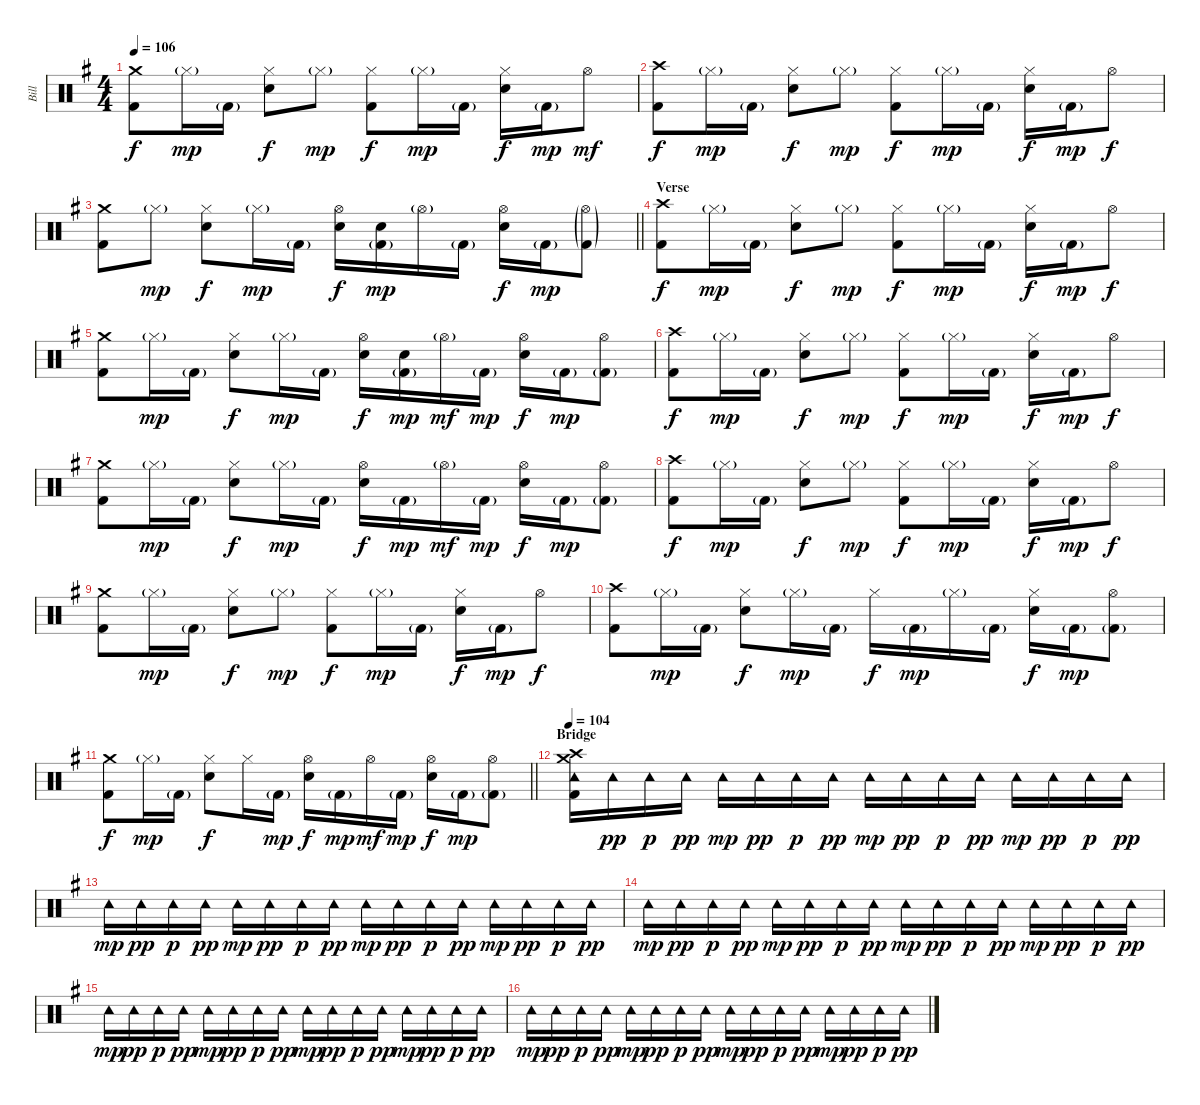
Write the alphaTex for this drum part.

\track ("Bill" "Bill") {instrument percussion}
\staff {score}
\articulation defaults
\ts (4 4)
\tempo 106
\clef neutral
\ks eminor
("Crash medium (hit)" "Kick (hit) 2").8{dy f} "Hi-Hat (closed)"{g}.16{dy mp} "Kick (hit) 2"{g}.16 ("Hi-Hat (closed)" "Electric Snare (hit)").8{dy f} "Hi-Hat (closed)"{g}.8{dy mp} ("Hi-Hat (closed)" "Kick (hit) 2").8{dy f} "Hi-Hat (closed)"{g}.16{dy mp} "Kick (hit) 2"{g}.16 ("Hi-Hat (closed)" "Electric Snare (hit)").16{dy f} "Kick (hit) 2"{g}.16{dy mp} "Hi-Hat (open)".8{dy mf} |
("Crash high (hit)" "Kick (hit) 2").8{dy f} "Hi-Hat (closed)"{g}.16{dy mp} "Kick (hit) 2"{g}.16 ("Hi-Hat (closed)" "Electric Snare (hit)").8{dy f} "Hi-Hat (closed)"{g}.8{dy mp} ("Hi-Hat (closed)" "Kick (hit) 2").8{dy f} "Hi-Hat (closed)"{g}.16{dy mp} "Kick (hit) 2"{g}.16 ("Hi-Hat (closed)" "Electric Snare (hit)").16{dy f} "Kick (hit) 2"{g}.16{dy mp} "Hi-Hat (open)".8{dy f} |
\barLineRight lightlight
("Crash medium (hit)" "Kick (hit) 2").8 "Hi-Hat (closed)"{g}.8{dy mp} ("Hi-Hat (closed)" "Electric Snare (hit)").8{dy f} "Hi-Hat (closed)"{g}.16{dy mp} "Kick (hit) 2"{g}.16 ("Hi-Hat (open)" "Electric Snare (hit)").16{dy f} ("Electric Snare (hit)" "Kick (hit) 2"{g}).16{dy mp} "Hi-Hat (open)"{g}.16 "Kick (hit) 2"{g}.16 ("Hi-Hat (open)" "Electric Snare (hit)").16{dy f} "Kick (hit) 2"{g}.16{dy mp} ("Hi-Hat (open)"{g} "Kick (hit) 2"{g}).8 |
\section ("" "Verse")
("Crash high (hit)" "Kick (hit) 2").8{dy f} "Hi-Hat (closed)"{g}.16{dy mp} "Kick (hit) 2"{g}.16 ("Hi-Hat (closed)" "Electric Snare (hit)").8{dy f} "Hi-Hat (closed)"{g}.8{dy mp} ("Hi-Hat (closed)" "Kick (hit) 2").8{dy f} "Hi-Hat (closed)"{g}.16{dy mp} "Kick (hit) 2"{g}.16 ("Hi-Hat (closed)" "Electric Snare (hit)").16{dy f} "Kick (hit) 2"{g}.16{dy mp} "Hi-Hat (open)".8{dy f} |
("Crash medium (hit)" "Kick (hit) 2").8 "Hi-Hat (closed)"{g}.16{dy mp} "Kick (hit) 2"{g}.16 ("Hi-Hat (closed)" "Electric Snare (hit)").8{dy f} "Hi-Hat (closed)"{g}.16{dy mp} "Kick (hit) 2"{g}.16 ("Hi-Hat (open)" "Electric Snare (hit)").16{dy f} ("Electric Snare (hit)" "Kick (hit) 2"{g}).16{dy mp} "Hi-Hat (open)"{g}.16{dy mf} "Kick (hit) 2"{g}.16{dy mp} ("Hi-Hat (open)" "Electric Snare (hit)").16{dy f} "Kick (hit) 2"{g}.16{dy mp} ("Hi-Hat (open)" "Kick (hit) 2"{g}).8 |
("Crash high (hit)" "Kick (hit) 2").8{dy f} "Hi-Hat (closed)"{g}.16{dy mp} "Kick (hit) 2"{g}.16 ("Hi-Hat (closed)" "Electric Snare (hit)").8{dy f} "Hi-Hat (closed)"{g}.8{dy mp} ("Hi-Hat (closed)" "Kick (hit) 2").8{dy f} "Hi-Hat (closed)"{g}.16{dy mp} "Kick (hit) 2"{g}.16 ("Hi-Hat (closed)" "Electric Snare (hit)").16{dy f} "Kick (hit) 2"{g}.16{dy mp} "Hi-Hat (open)".8{dy f} |
("Crash medium (hit)" "Kick (hit) 2").8 "Hi-Hat (closed)"{g}.16{dy mp} "Kick (hit) 2"{g}.16 ("Hi-Hat (closed)" "Electric Snare (hit)").8{dy f} "Hi-Hat (closed)"{g}.16{dy mp} "Kick (hit) 2"{g}.16 ("Hi-Hat (open)" "Electric Snare (hit)").16{dy f} "Kick (hit) 2"{g}.16{dy mp} "Hi-Hat (open)"{g}.16{dy mf} "Kick (hit) 2"{g}.16{dy mp} ("Hi-Hat (open)" "Electric Snare (hit)").16{dy f} "Kick (hit) 2"{g}.16{dy mp} ("Hi-Hat (open)" "Kick (hit) 2"{g}).8 |
("Crash high (hit)" "Kick (hit) 2").8{dy f} "Hi-Hat (closed)"{g}.16{dy mp} "Kick (hit) 2"{g}.16 ("Hi-Hat (closed)" "Electric Snare (hit)").8{dy f} "Hi-Hat (closed)"{g}.8{dy mp} ("Hi-Hat (closed)" "Kick (hit) 2").8{dy f} "Hi-Hat (closed)"{g}.16{dy mp} "Kick (hit) 2"{g}.16 ("Hi-Hat (closed)" "Electric Snare (hit)").16{dy f} "Kick (hit) 2"{g}.16{dy mp} "Hi-Hat (open)".8{dy f} |
("Crash medium (hit)" "Kick (hit) 2").8 "Hi-Hat (closed)"{g}.16{dy mp} "Kick (hit) 2"{g}.16 ("Hi-Hat (closed)" "Electric Snare (hit)").8{dy f} "Hi-Hat (closed)"{g}.8{dy mp} ("Hi-Hat (closed)" "Kick (hit) 2").8{dy f} "Hi-Hat (closed)"{g}.16{dy mp} "Kick (hit) 2"{g}.16 ("Hi-Hat (closed)" "Electric Snare (hit)").16{dy f} "Kick (hit) 2"{g}.16{dy mp} "Hi-Hat (open)".8{dy f} |
("Crash high (hit)" "Kick (hit) 2").8 "Hi-Hat (closed)"{g}.16{dy mp} "Kick (hit) 2"{g}.16 ("Hi-Hat (closed)" "Electric Snare (hit)").8{dy f} "Hi-Hat (closed)"{g}.16{dy mp} "Kick (hit) 2"{g}.16 "Hi-Hat (closed)".16{dy f} "Kick (hit) 2"{g}.16{dy mp} "Hi-Hat (closed)"{g}.16 "Kick (hit) 2"{g}.16 ("Hi-Hat (closed)" "Electric Snare (hit)").16{dy f} "Kick (hit) 2"{g}.16{dy mp} ("Hi-Hat (open)" "Kick (hit) 2"{g}).8 |
\barLineRight lightlight
("Crash medium (hit)" "Kick (hit) 2").8{dy f} "Hi-Hat (closed)"{g}.16{dy mp} "Kick (hit) 2"{g}.16 ("Hi-Hat (closed)" "Electric Snare (hit)").8{dy f} "Hi-Hat (closed)".16 "Kick (hit) 2"{g}.16{dy mp} ("Hi-Hat (open)" "Electric Snare (hit)").16{dy f} "Kick (hit) 2"{g}.16{dy mp} "Hi-Hat (open)".16{dy mf} "Kick (hit) 2"{g}.16{dy mp} ("Hi-Hat (open)" "Electric Snare (hit)").16{dy f} "Kick (hit) 2"{g}.16{dy mp} ("Hi-Hat (open)" "Kick (hit) 2"{g}).8 |
\section ("" "Bridge")
\tempo 104
("Crash high (hit)" "Crash medium (hit)" "Tambourine (hit)" "Kick (hit) 2").16 "Tambourine (hit)".16{dy pp} "Tambourine (hit)".16{dy p} "Tambourine (hit)".16{dy pp} "Tambourine (hit)".16{dy mp} "Tambourine (hit)".16{dy pp} "Tambourine (hit)".16{dy p} "Tambourine (hit)".16{dy pp} "Tambourine (hit)".16{dy mp} "Tambourine (hit)".16{dy pp} "Tambourine (hit)".16{dy p} "Tambourine (hit)".16{dy pp} "Tambourine (hit)".16{dy mp} "Tambourine (hit)".16{dy pp} "Tambourine (hit)".16{dy p} "Tambourine (hit)".16{dy pp} |
"Tambourine (hit)".16{dy mp} "Tambourine (hit)".16{dy pp} "Tambourine (hit)".16{dy p} "Tambourine (hit)".16{dy pp} "Tambourine (hit)".16{dy mp} "Tambourine (hit)".16{dy pp} "Tambourine (hit)".16{dy p} "Tambourine (hit)".16{dy pp} "Tambourine (hit)".16{dy mp} "Tambourine (hit)".16{dy pp} "Tambourine (hit)".16{dy p} "Tambourine (hit)".16{dy pp} "Tambourine (hit)".16{dy mp} "Tambourine (hit)".16{dy pp} "Tambourine (hit)".16{dy p} "Tambourine (hit)".16{dy pp} |
"Tambourine (hit)".16{dy mp} "Tambourine (hit)".16{dy pp} "Tambourine (hit)".16{dy p} "Tambourine (hit)".16{dy pp} "Tambourine (hit)".16{dy mp} "Tambourine (hit)".16{dy pp} "Tambourine (hit)".16{dy p} "Tambourine (hit)".16{dy pp} "Tambourine (hit)".16{dy mp} "Tambourine (hit)".16{dy pp} "Tambourine (hit)".16{dy p} "Tambourine (hit)".16{dy pp} "Tambourine (hit)".16{dy mp} "Tambourine (hit)".16{dy pp} "Tambourine (hit)".16{dy p} "Tambourine (hit)".16{dy pp} |
"Tambourine (hit)".16{dy mp} "Tambourine (hit)".16{dy pp} "Tambourine (hit)".16{dy p} "Tambourine (hit)".16{dy pp} "Tambourine (hit)".16{dy mp} "Tambourine (hit)".16{dy pp} "Tambourine (hit)".16{dy p} "Tambourine (hit)".16{dy pp} "Tambourine (hit)".16{dy mp} "Tambourine (hit)".16{dy pp} "Tambourine (hit)".16{dy p} "Tambourine (hit)".16{dy pp} "Tambourine (hit)".16{dy mp} "Tambourine (hit)".16{dy pp} "Tambourine (hit)".16{dy p} "Tambourine (hit)".16{dy pp} |
"Tambourine (hit)".16{dy mp} "Tambourine (hit)".16{dy pp} "Tambourine (hit)".16{dy p} "Tambourine (hit)".16{dy pp} "Tambourine (hit)".16{dy mp} "Tambourine (hit)".16{dy pp} "Tambourine (hit)".16{dy p} "Tambourine (hit)".16{dy pp} "Tambourine (hit)".16{dy mp} "Tambourine (hit)".16{dy pp} "Tambourine (hit)".16{dy p} "Tambourine (hit)".16{dy pp} "Tambourine (hit)".16{dy mp} "Tambourine (hit)".16{dy pp} "Tambourine (hit)".16{dy p} "Tambourine (hit)".16{dy pp}
